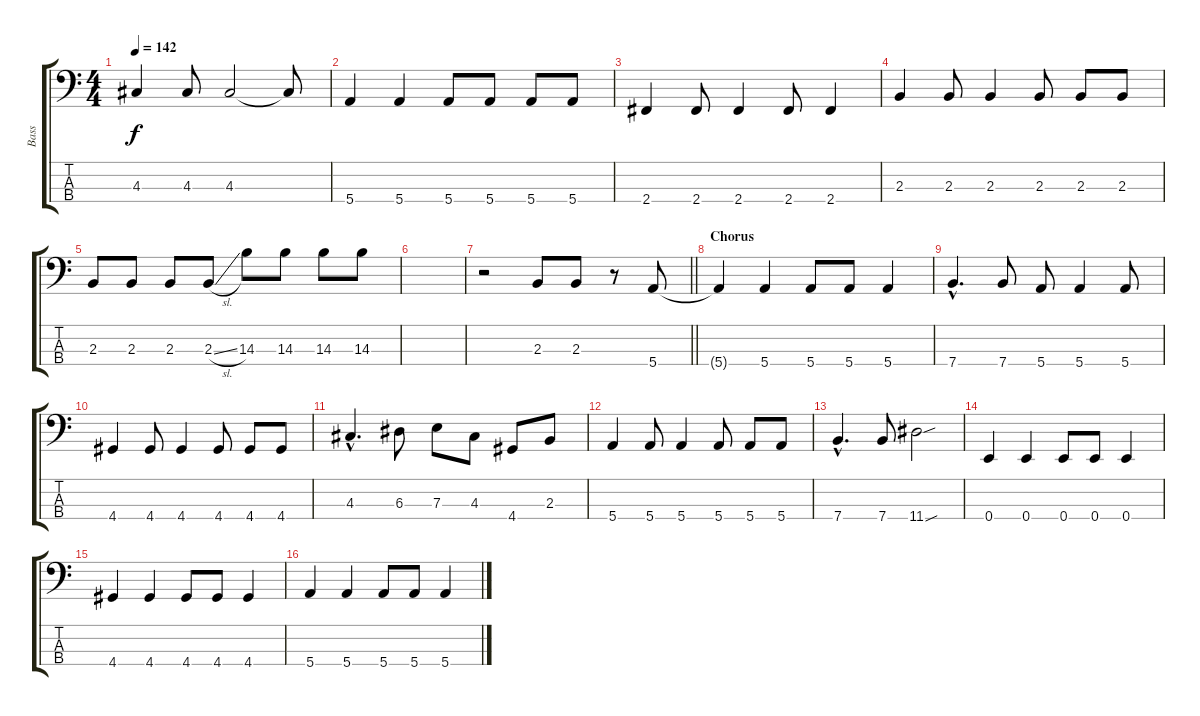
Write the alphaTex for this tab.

\track ("Bass" "Bass") {instrument electricbassfinger}
\staff {score tabs}
\tuning (G2 D2 A1 E1) {hide}
\ts (4 4)
\tempo 142
\clef f4
\ks c
4.3.4{dy f} 4.3.8 4.3.2 4.3{t}.8 |
5.4.4 5.4.4 5.4.8 5.4.8 5.4.8 5.4.8 |
2.4.4 2.4.8 2.4.4 2.4.8 2.4.4 |
2.3.4 2.3.8 2.3.4 2.3.8 2.3.8 2.3.8 |
2.3.8 2.3.8 2.3.8 2.3{sl}.8 14.3.8 14.3.8 14.3.8 14.3.8 |
|
\barLineRight lightlight
r.2 2.3.8 2.3.8 r.8 5.4.8 |
\section ("" "Chorus")
5.4{t}.4 5.4.4 5.4.8 5.4.8 5.4.4 |
7.4{hac}.4{d} 7.4.8 5.4.8 5.4.4 5.4.8 |
4.4.4 4.4.8 4.4.4 4.4.8 4.4.8 4.4.8 |
4.3{hac}.4{d} 6.3.8 7.3.8 4.3.8 4.4.8 2.3.8 |
5.4.4 5.4.8 5.4.4 5.4.8 5.4.8 5.4.8 |
7.4{hac}.4{d} 7.4.8 11.4{sou}.2 |
0.4.4 0.4.4 0.4.8 0.4.8 0.4.4 |
4.4.4 4.4.4 4.4.8 4.4.8 4.4.4 |
5.4.4 5.4.4 5.4.8 5.4.8 5.4.4
